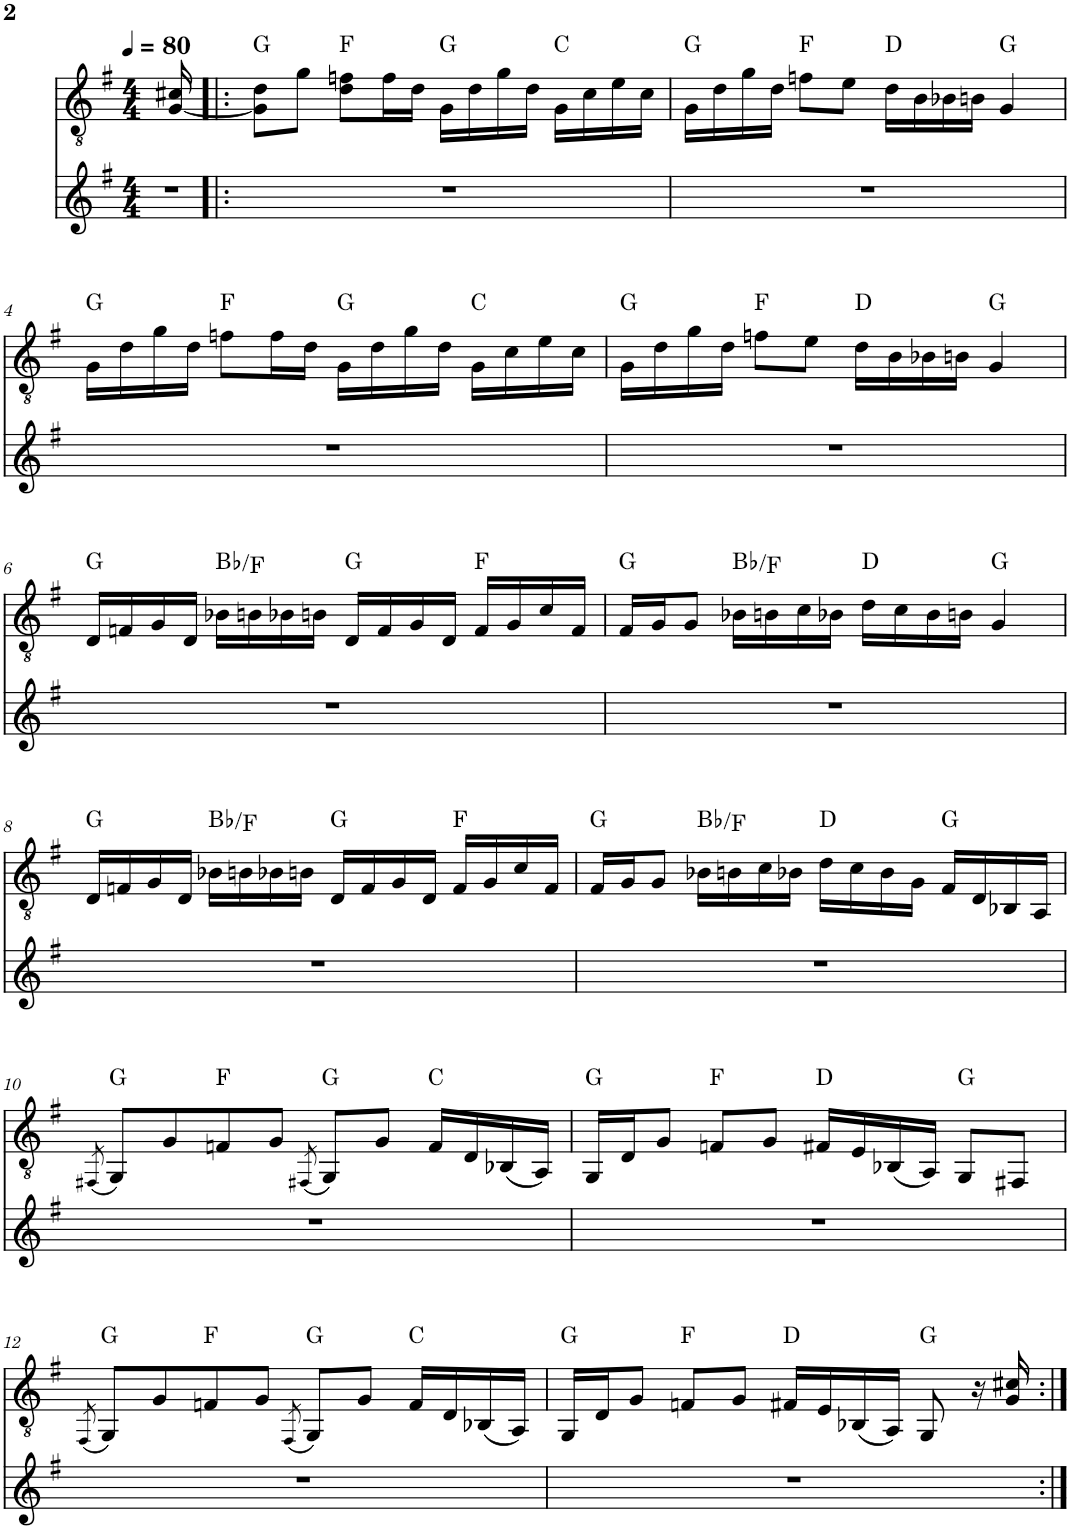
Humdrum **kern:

**kern	**kern	**harte
*part2	*part1	*part1
*staff2	*staff1	*
*I"Guitar (Treble Clef)	*I"Banjo	*
*	*I'Bjo	*
*clefG2	*clefGv2	*
*Trd7c12	*Trd7c12	*
*k[f#]	*k[f#]	*
*M4/4	*M4/4	*
*MM80	*MM80	*
=1	=1	=1
1r	[16G/ 16c#X/	.
.	2...ryy	.
=2!|:	=2!|:	=2!|:
1r	8G\] 8d\L	G:maj
.	8g\J	.
.	8d\ 8fn\L	F:maj
.	16f\L	.
.	16d\JJ	.
.	16G\LL	G:maj
.	16d\	.
.	16g\	.
.	16d\JJ	.
.	16G\LL	C:maj
.	16c\	.
.	16e\	.
.	16c\JJ	.
=3	=3	=3
1r	16G\LL	G:maj
.	16d\	.
.	16g\	.
.	16d\JJ	.
.	8fn\L	F:maj
.	8e\J	.
.	16d\LL	D:maj
.	16B\	.
.	16B-X\	.
.	16Bn\JJ	.
.	4G/	G:maj
!!LO:LB:g=z
=4	=4	=4
1r	16G\LL	G:maj
.	16d\	.
.	16g\	.
.	16d\JJ	.
.	8fn\L	F:maj
.	16f\L	.
.	16d\JJ	.
.	16G\LL	G:maj
.	16d\	.
.	16g\	.
.	16d\JJ	.
.	16G\LL	C:maj
.	16c\	.
.	16e\	.
.	16c\JJ	.
=5	=5	=5
1r	16G\LL	G:maj
.	16d\	.
.	16g\	.
.	16d\JJ	.
.	8fn\L	F:maj
.	8e\J	.
.	16d\LL	D:maj
.	16B\	.
.	16B-X\	.
.	16Bn\JJ	.
.	4G/	G:maj
!!LO:LB:g=z
=6	=6	=6
1r	16D/LL	G:maj
.	16Fn/	.
.	16G/	.
.	16D/JJ	.
.	16B-X\LL	Bb:maj/5
.	16Bn\	.
.	16B-X\	.
.	16Bn\JJ	.
.	16D/LL	G:maj
.	16F/	.
.	16G/	.
.	16D/JJ	.
.	16F/LL	F:maj
.	16G/	.
.	16c/	.
.	16F/JJ	.
=7	=7	=7
1r	16F#/LL	G:maj
.	16G/J	.
.	8G/J	.
.	16B-X\LL	Bb:maj/5
.	16Bn\	.
.	16c\	.
.	16B-X\JJ	.
.	16d\LL	D:maj
.	16c\	.
.	16B-\	.
.	16Bn\JJ	.
.	4G/	G:maj
!!LO:LB:g=z
=8	=8	=8
1r	16D/LL	G:maj
.	16Fn/	.
.	16G/	.
.	16D/JJ	.
.	16B-X\LL	Bb:maj/5
.	16Bn\	.
.	16B-X\	.
.	16Bn\JJ	.
.	16D/LL	G:maj
.	16F/	.
.	16G/	.
.	16D/JJ	.
.	16F/LL	F:maj
.	16G/	.
.	16c/	.
.	16F/JJ	.
=9	=9	=9
1r	16F#/LL	G:maj
.	16G/J	.
.	8G/J	.
.	16B-X\LL	Bb:maj/5
.	16Bn\	.
.	16c\	.
.	16B-X\JJ	.
.	16d\LL	D:maj
.	16c\	.
.	16B-\	.
.	16G\JJ	.
.	16F#/LL	G:maj
.	16D/	.
.	16BB-X/	.
.	16AA/JJ	.
!!LO:LB:g=z
=10	=10	=10
.	(8qFF#X/	.
1r	8GG/L)	G:maj
.	8G/	.
.	8Fn/	F:maj
.	8G/J	.
.	(8qFF#X/	.
.	8GG/L)	G:maj
.	8G/J	.
.	16F/LL	C:maj
.	16D/	.
.	(16BB-X/	.
.	16AA/JJ)	.
=11	=11	=11
1r	16GG/LL	G:maj
.	16D/J	.
.	8G/J	.
.	8Fn/L	F:maj
.	8G/J	.
.	16F#X/LL	D:maj
.	16E/	.
.	(16BB-X/	.
.	16AA/JJ)	.
.	8GG/L	G:maj
.	8FF#X/J	.
!!LO:LB:g=z
=12	=12	=12
.	(8qFF#/	.
1r	8GG/L)	G:maj
.	8G/	.
.	8Fn/	F:maj
.	8G/J	.
.	(8qFF#/	.
.	8GG/L)	G:maj
.	8G/J	.
.	16F/LL	C:maj
.	16D/	.
.	(16BB-X/	.
.	16AA/JJ)	.
=13	=13	=13
1r	16GG/LL	G:maj
.	16D/J	.
.	8G/J	.
.	8Fn/L	F:maj
.	8G/J	.
.	16F#X/LL	D:maj
.	16E/	.
.	(16BB-X/	.
.	16AA/JJ)	.
.	8GG/	G:maj
.	16r	.
.	16G/ 16c#X/	.
=:|!	=:|!	=:|!
*-	*-	*-
